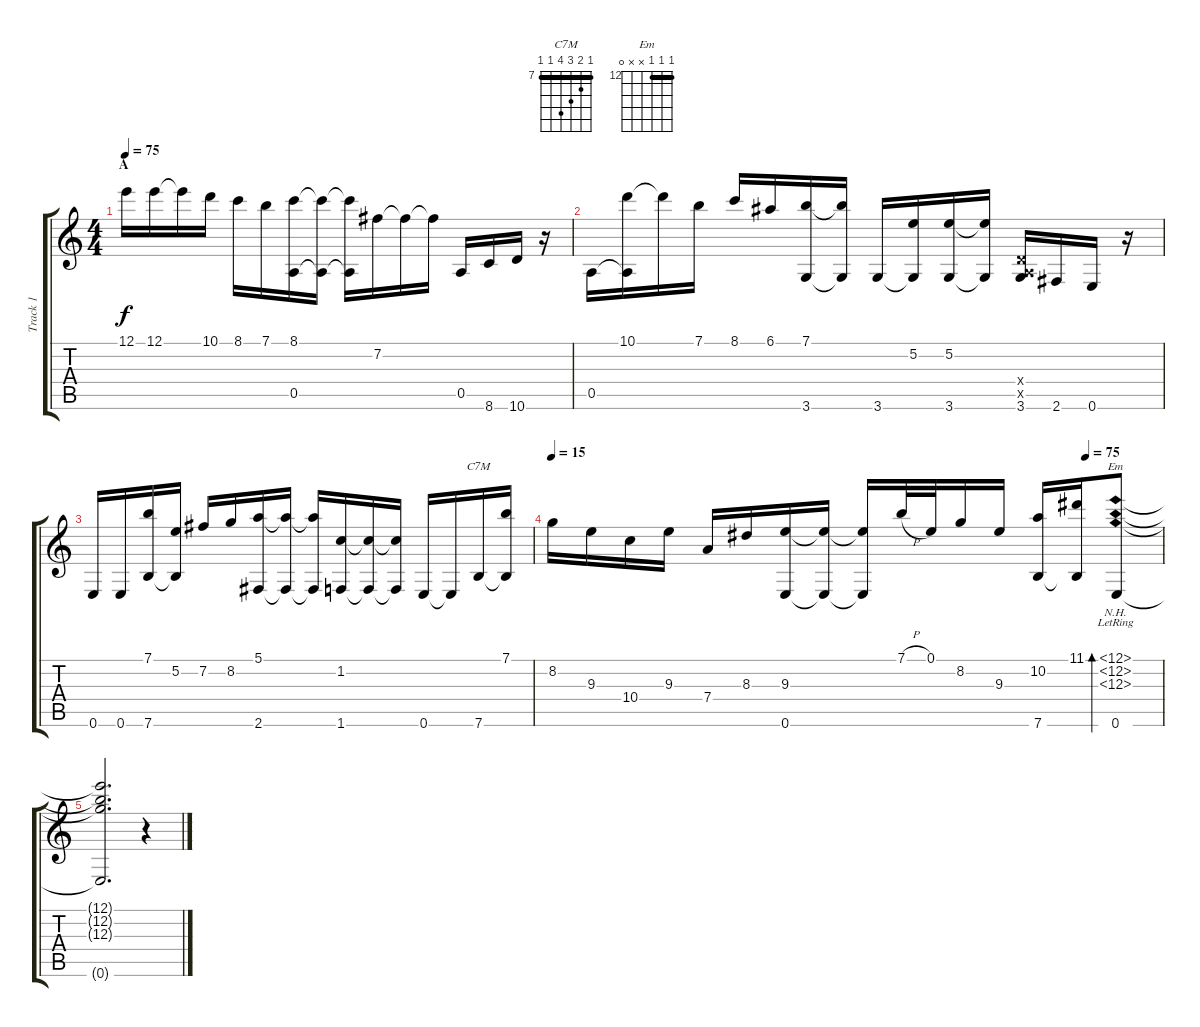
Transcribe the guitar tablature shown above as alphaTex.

\track ("Track 1" "Track 1") {instrument acousticguitarsteel}
\staff {score tabs}
\tuning (E4 B3 G3 D3 A2 E2) {hide}
\chord ("C7M" 7 8 9 10 7 7) {firstfret 7 barre 7}
\chord ("Em" 12 12 12 x x 0) {firstfret 12 barre 12}
\ts (4 4)
\section ("" "A")
\tempo 75
\clef g2
\ks c
12.1.16{dy f} 12.1.16 12.1{t}.16 10.1.16 8.1.16 7.1.16 (8.1 0.5).16 (8.1{t} 0.5{t}).16 (8.1{t} 0.5{t}).16 7.2.16 7.2{t}.16 7.2{t}.16 0.5.16 8.6.16 10.6.16 r.16 |
0.5.16 (10.1 0.5{t}).16 10.1{t}.16 7.1.16 8.1.16 6.1.16 (7.1 3.6).16 (7.1{t} 3.6{t}).16 3.6.16 (5.2 3.6{t}).16 (5.2 3.6).16 (5.2{t} 3.6{t}).16 (0.4{x} 0.5{x} 3.6).16 2.6.16 0.6.16 r.16 |
0.6.16 0.6.16 (7.1 7.6).16 (5.2 7.6{t}).16 7.2.16 8.2.16 (5.1 2.6).16 (5.1{t} 2.6{t}).16 (5.1{t} 2.6{t}).16 (1.2 1.6).16 (1.2{t} 1.6{t}).16 (1.2{t} 1.6{t}).16 0.6.16 0.6{t}.16 7.6.16{ch "C7M"} (7.1 7.6{t}).16 |
\tempo 15
\tempo (75 0.875)
8.2.16 9.3.16 10.4.16 9.3.16 7.4.16 8.3.16 (9.3 0.6).16 (9.3{t} 0.6{t}).16 (9.3{t} 0.6{t}).16 7.1{h}.32 0.1.32 8.2.16 9.3.16 (10.2 7.6).16 (11.1 7.6{t}).16 (12.1{nh lr} 12.2{nh} 12.3{nh} 0.6).8{bd 60 ch "Em"} |
(12.1{t} 12.2{t} 12.3{t} 0.6{t}).2{d} r.4
